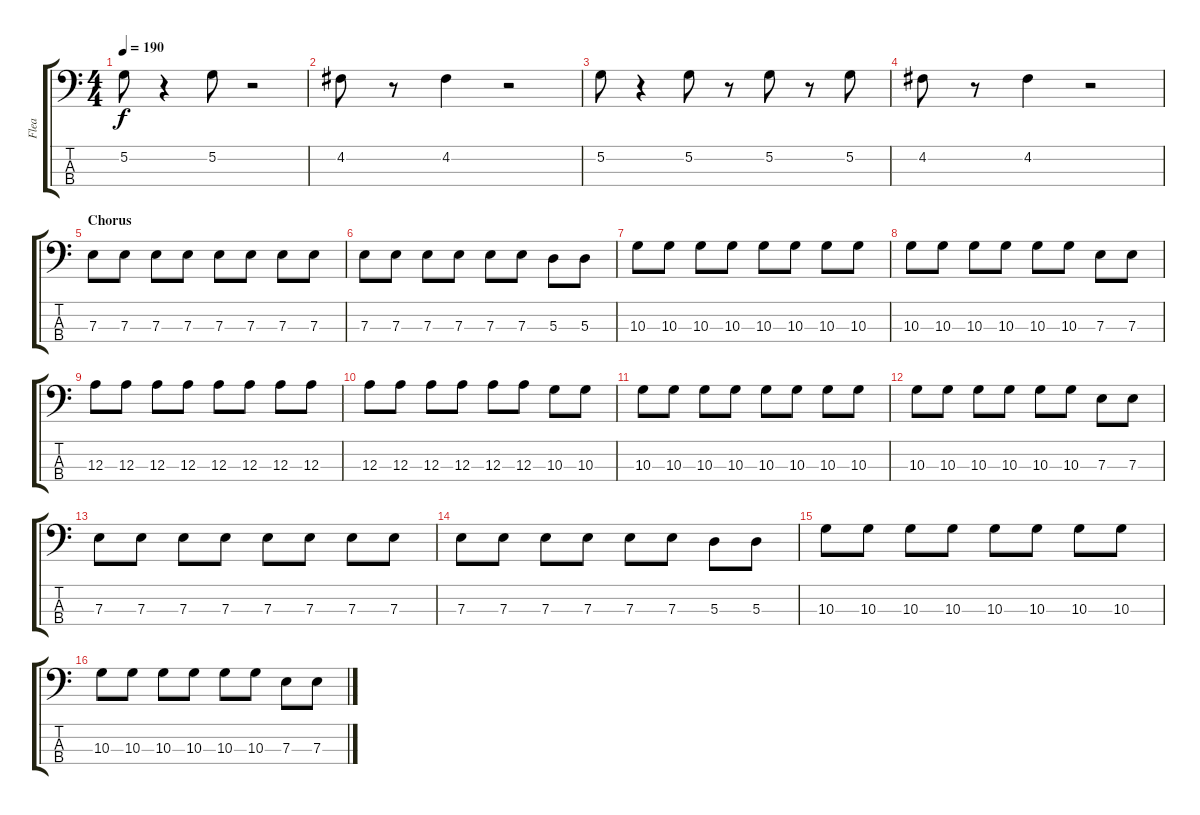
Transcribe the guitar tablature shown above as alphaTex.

\track ("Flea" "Flea") {instrument electricbassfinger}
\staff {score tabs}
\tuning (G2 D2 A1 E1) {hide}
\ts (4 4)
\tempo 190
\clef f4
\ks c
5.2.8{dy f} r.4 5.2.8 r.2 |
4.2.8 r.8 4.2.4 r.2 |
5.2.8 r.4 5.2.8 r.8 5.2.8 r.8 5.2.8 |
4.2.8 r.8 4.2.4 r.2 |
\section ("" "Chorus")
7.3.8 7.3.8 7.3.8 7.3.8 7.3.8 7.3.8 7.3.8 7.3.8 |
7.3.8 7.3.8 7.3.8 7.3.8 7.3.8 7.3.8 5.3.8 5.3.8 |
10.3.8 10.3.8 10.3.8 10.3.8 10.3.8 10.3.8 10.3.8 10.3.8 |
10.3.8 10.3.8 10.3.8 10.3.8 10.3.8 10.3.8 7.3.8 7.3.8 |
12.3.8 12.3.8 12.3.8 12.3.8 12.3.8 12.3.8 12.3.8 12.3.8 |
12.3.8 12.3.8 12.3.8 12.3.8 12.3.8 12.3.8 10.3.8 10.3.8 |
10.3.8 10.3.8 10.3.8 10.3.8 10.3.8 10.3.8 10.3.8 10.3.8 |
10.3.8 10.3.8 10.3.8 10.3.8 10.3.8 10.3.8 7.3.8 7.3.8 |
7.3.8 7.3.8 7.3.8 7.3.8 7.3.8 7.3.8 7.3.8 7.3.8 |
7.3.8 7.3.8 7.3.8 7.3.8 7.3.8 7.3.8 5.3.8 5.3.8 |
10.3.8 10.3.8 10.3.8 10.3.8 10.3.8 10.3.8 10.3.8 10.3.8 |
10.3.8 10.3.8 10.3.8 10.3.8 10.3.8 10.3.8 7.3.8 7.3.8
